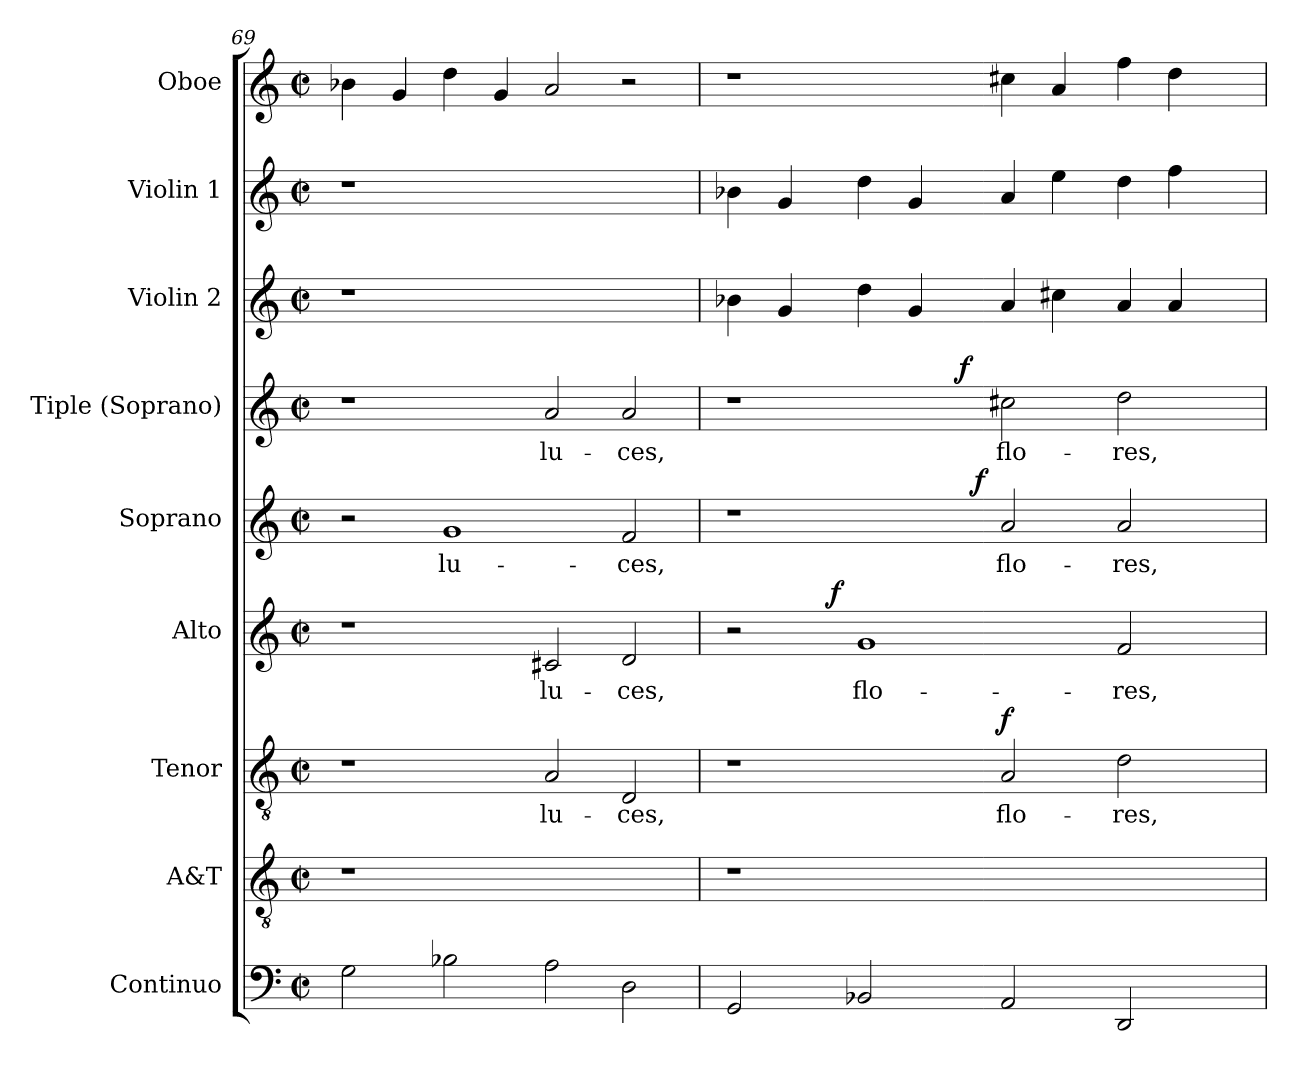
**kern	**kern	**kern	**text	**dynam	**kern	**text	**dynam	**kern	**text	**dynam	**kern	**text	**dynam	**kern	**kern	**kern
*part9	*part8	*part7	*part7	*part7	*part6	*part6	*part6	*part5	*part5	*part5	*part4	*part4	*part4	*part3	*part2	*part1
*staff9	*staff8	*staff7	*staff7	*staff7	*staff6	*staff6	*staff6	*staff5	*staff5	*staff5	*staff4	*staff4	*staff4	*staff3	*staff2	*staff1
*I"Continuo	*I"A&T	*I"Tenor	*	*	*I"Alto	*	*	*I"Soprano	*	*	*I"Tiple (Soprano)	*	*	*I"Violin 2	*I"Violin 1	*I"Oboe
*I'Cont.	*I'A. & T.	*I'T.	*	*	*I'A.	*	*	*I'S.	*	*	*I'S.	*	*	*I'Vln. 2	*I'Vln. 1	*I'Ob.
*clefF4	*clefGv2	*clefGv2	*	*	*clefG2	*	*	*clefG2	*	*	*clefG2	*	*	*clefG2	*clefG2	*clefG2
*	*ITrd7c12	*ITrd7c12	*	*	*	*	*	*	*	*	*	*	*	*	*	*
*k[]	*k[]	*k[]	*	*	*k[]	*	*	*k[]	*	*	*k[]	*	*	*k[]	*k[]	*k[]
*C:	*C:	*C:	*	*	*C:	*	*	*C:	*	*	*C:	*	*	*C:	*C:	*C:
*M2/2	*M2/2	*M2/2	*	*	*M2/2	*	*	*M2/2	*	*	*M2/2	*	*	*M2/2	*M2/2	*M2/2
*met(c|)	*met(c|)	*met(c|)	*	*	*met(c|)	*	*	*met(c|)	*	*	*met(c|)	*	*	*met(c|)	*met(c|)	*met(c|)
=69	=69	=69	=69	=69	=69	=69	=69	=69	=69	=69	=69	=69	=69	=69	=69	=69
!	!LO:N:vis=1	!	!	!	!	!	!	!	!	!	!	!	!	!LO:N:vis=1	!LO:N:vis=1	!
2Gi\	1r	1r	.	.	1r	.	.	2r	.	.	1r	.	.	1r	1r	4b-Xi\
.	.	.	.	.	.	.	.	.	.	.	.	.	.	.	.	4gi/
!	!	!	!	!	!	!	!	!	!LO:LY:b:color=#000000	!	!	!	!	!	!	!
2B-Xi\	.	.	.	.	.	.	.	1gi	lu-	.	.	.	.	.	.	4ddi\
.	.	.	.	.	.	.	.	.	.	.	.	.	.	.	.	4gi/
!	!	!	!LO:LY:b:color=#000000	!	!	!	!	!	!	!	!	!	!	!	!	!
!	!	!	!	!	!	!LO:LY:b:color=#000000	!	!	!	!	!	!	!	!	!	!
!	!	!	!	!	!	!	!	!	!	!	!	!LO:LY:b:color=#000000	!	!	!	!
2Ai\	1ryy	2AAi/	lu-	.	2c#Xi/	lu-	.	.	.	.	2ai/	lu-	.	1ryy	1ryy	2ai/
!	!	!	!LO:LY:b:color=#000000	!	!	!	!	!	!	!	!	!	!	!	!	!
!	!	!	!	!	!	!LO:LY:b:color=#000000	!	!	!	!	!	!	!	!	!	!
!	!	!	!	!	!	!	!	!	!LO:LY:b:color=#000000	!	!	!	!	!	!	!
!	!	!	!	!	!	!	!	!	!	!	!	!LO:LY:b:color=#000000	!	!	!	!
2Di\	.	2DDi/	-ces,	.	2di/	-ces,	.	2fi/	-ces,	.	2ai/	-ces,	.	.	.	2r
!!LO:PB:g=z
=70	=70	=70	=70	=70	=70	=70	=70	=70	=70	=70	=70	=70	=70	=70	=70	=70
!	!LO:N:vis=1	!	!	!	!	!	!	!	!	!	!	!	!	!	!	!
*	*	*	*	*	*^	*	*	*^	*	*	*^	*	*	*	*	*
2GGi/	1r	1r	.	.	2r	4ryy	.	.	1r	2ryy	.	.	1r	2ryy	.	.	4b-Xi\	4b-Xi\	1r
.	.	.	.	.	.	8ryy	.	.	.	.	.	.	.	.	.	.	4gi/	4gi/	.
.	.	.	.	.	.	32ryy	.	.	.	.	.	.	.	.	.	.	.	.	.
.	.	.	.	.	.	256..ryy	.	.	.	.	.	.	.	.	.	.	.	.	.
.	.	.	.	.	.	1ryy	.	f	.	.	.	.	.	.	.	.	.	.	.
!	!	!	!	!	!	!	!LO:LY:b:color=#000000	!	!	!	!	!	!	!	!	!	!	!	!
2BB-Xi/	.	.	.	.	1gi	.	flo-	.	.	4ryy	.	.	.	4ryy	.	.	4ddi\	4ddi\	.
.	.	.	.	.	.	.	.	.	.	8ryy	.	.	.	8ryy	.	.	4gi/	4gi/	.
.	.	.	.	.	.	.	.	.	.	32ryy	.	.	.	64ryy	.	.	.	.	.
.	.	.	.	.	.	.	.	.	.	.	.	.	.	128ryy	.	.	.	.	.
.	.	.	.	.	.	.	.	.	.	.	.	.	.	512.ryy	.	.	.	.	.
.	.	.	.	.	.	.	.	.	.	.	.	.	.	1ryy	.	f	.	.	.
.	.	.	.	.	.	.	.	.	.	128ryy	.	.	.	.	.	.	.	.	.
.	.	.	.	.	.	.	.	.	.	256ryy	.	.	.	.	.	.	.	.	.
.	.	.	.	.	.	.	.	.	.	1024ryy	.	.	.	.	.	.	.	.	.
.	.	.	.	.	.	.	.	.	.	1ryy	.	f	.	.	.	.	.	.	.
!	!	!	!LO:LY:b:color=#000000	!	!	!	!	!	!	!	!	!	!	!	!	!	!	!	!
!	!	!	!	!	!	!	!	!	!	!	!LO:LY:b:color=#000000	!	!	!	!	!	!	!	!
!	!	!	!	!	!	!	!	!	!	!	!	!	!	!	!LO:LY:b:color=#000000	!	!	!	!
2AAi/	1ryy	2AAi/	flo-	f	.	.	.	.	2ai/	.	flo-	.	2cc#Xi\	.	flo-	.	4ai/	4ai/	4cc#Xi\
.	.	.	.	.	.	.	.	.	.	.	.	.	.	.	.	.	4cc#Xi\	4eei\	4ai/
.	.	.	.	.	.	2ryy	.	.	.	.	.	.	.	.	.	.	.	.	.
!	!	!	!LO:LY:b:color=#000000	!	!	!	!	!	!	!	!	!	!	!	!	!	!	!	!
!	!	!	!	!	!	!	!LO:LY:b:color=#000000	!	!	!	!	!	!	!	!	!	!	!	!
!	!	!	!	!	!	!	!	!	!	!	!LO:LY:b:color=#000000	!	!	!	!	!	!	!	!
!	!	!	!	!	!	!	!	!	!	!	!	!	!	!	!LO:LY:b:color=#000000	!	!	!	!
2DDi/	.	2Di\	-res,	.	2fi/	.	-res,	.	2ai/	.	-res,	.	2ddi\	.	-res,	.	4ai/	4ddi\	4ffi\
.	.	.	.	.	.	.	.	.	.	.	.	.	.	.	.	.	4ai/	4ffi\	4ddi\
.	.	.	.	.	.	.	.	.	.	.	.	.	.	16ryy	.	.	.	.	.
.	.	.	.	.	.	16ryy	.	.	.	.	.	.	.	.	.	.	.	.	.
.	.	.	.	.	.	.	.	.	.	16ryy	.	.	.	.	.	.	.	.	.
.	.	.	.	.	.	.	.	.	.	.	.	.	.	32ryy	.	.	.	.	.
.	.	.	.	.	.	64ryy	.	.	.	.	.	.	.	.	.	.	.	.	.
.	.	.	.	.	.	.	.	.	.	64ryy	.	.	.	.	.	.	.	.	.
.	.	.	.	.	.	128ryy	.	.	.	.	.	.	.	.	.	.	.	.	.
.	.	.	.	.	.	.	.	.	.	.	.	.	.	256ryy	.	.	.	.	.
.	.	.	.	.	.	.	.	.	.	512.ryy	.	.	.	.	.	.	.	.	.
.	.	.	.	.	.	1024ryy	.	.	.	.	.	.	.	1024ryy	.	.	.	.	.
*	*	*	*	*	*v	*v	*	*	*	*	*	*	*v	*v	*	*	*	*	*
*	*	*	*	*	*	*	*	*v	*v	*	*	*	*	*	*	*	*
=	=	=	=	=	=	=	=	=	=	=	=	=	=	=	=	=
*-	*-	*-	*-	*-	*-	*-	*-	*-	*-	*-	*-	*-	*-	*-	*-	*-
